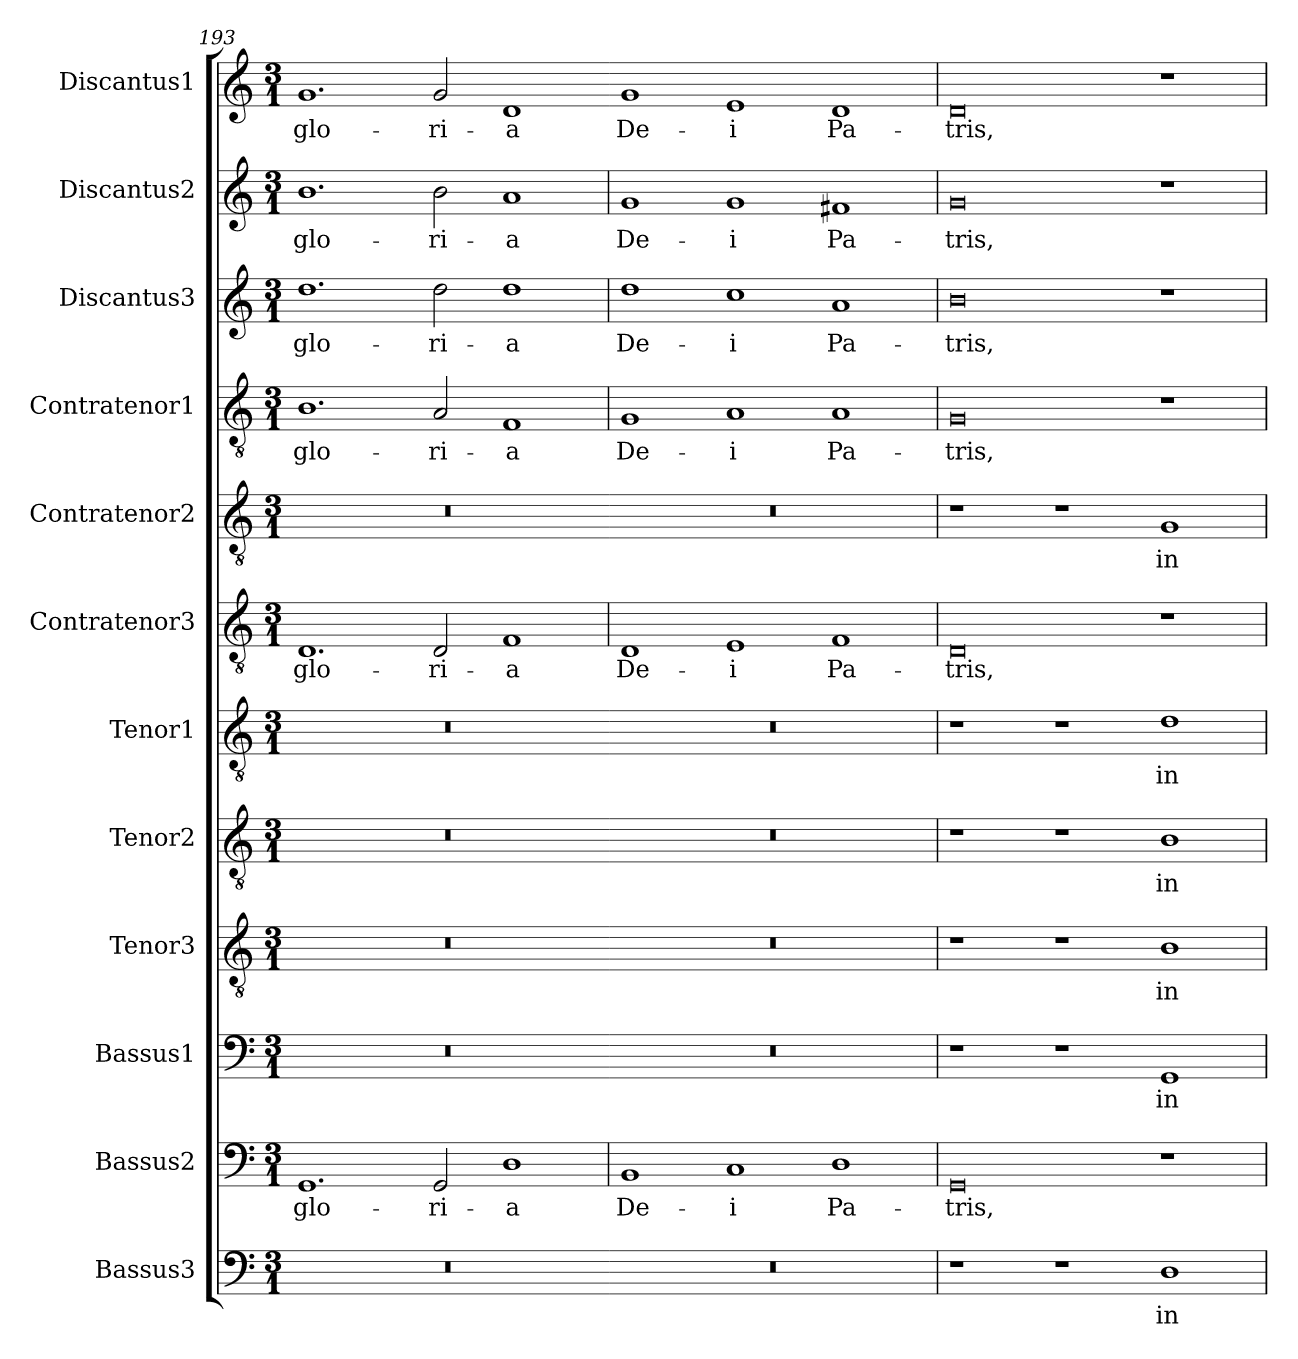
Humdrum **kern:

**kern	**text	**kern	**text	**kern	**text	**kern	**text	**kern	**text	**kern	**text	**kern	**text	**kern	**text	**kern	**text	**kern	**text	**kern	**text	**kern	**text
*part12	*part12	*part11	*part11	*part10	*part10	*part9	*part9	*part8	*part8	*part7	*part7	*part6	*part6	*part5	*part5	*part4	*part4	*part3	*part3	*part2	*part2	*part1	*part1
*staff12	*staff12	*staff11	*staff11	*staff10	*staff10	*staff9	*staff9	*staff8	*staff8	*staff7	*staff7	*staff6	*staff6	*staff5	*staff5	*staff4	*staff4	*staff3	*staff3	*staff2	*staff2	*staff1	*staff1
*I"Bassus3	*	*I"Bassus2	*	*I"Bassus1	*	*I"Tenor3	*	*I"Tenor2	*	*I"Tenor1	*	*I"Contratenor3	*	*I"Contratenor2	*	*I"Contratenor1	*	*I"Discantus3	*	*I"Discantus2	*	*I"Discantus1	*
*I'B3	*	*I'B2	*	*I'B1	*	*I'T3	*	*I'T2	*	*I'T1	*	*I'Ct3	*	*I'Ct2	*	*I'Ct1	*	*I'D3	*	*I'D2	*	*I'D1	*
*clefF4	*	*clefF4	*	*clefF4	*	*clefGv2	*	*clefGv2	*	*clefGv2	*	*clefGv2	*	*clefGv2	*	*clefGv2	*	*clefG2	*	*clefG2	*	*clefG2	*
*k[]	*	*k[]	*	*k[]	*	*k[]	*	*k[]	*	*k[]	*	*k[]	*	*k[]	*	*k[]	*	*k[]	*	*k[]	*	*k[]	*
*M3/1	*	*M3/1	*	*M3/1	*	*M3/1	*	*M3/1	*	*M3/1	*	*M3/1	*	*M3/1	*	*M3/1	*	*M3/1	*	*M3/1	*	*M3/1	*
=193	=193	=193	=193	=193	=193	=193	=193	=193	=193	=193	=193	=193	=193	=193	=193	=193	=193	=193	=193	=193	=193	=193	=193
0.r	.	1.GG	glo-	0.r	.	0.r	.	0.r	.	0.r	.	1.D	glo-	0.r	.	1.B	glo-	1.dd	glo-	1.b	glo-	1.g	glo-
.	.	2GG	-ri-	.	.	.	.	.	.	.	.	2D	-ri-	.	.	2A	-ri-	2dd	-ri-	2b	-ri-	2g	-ri-
.	.	1D	-a	.	.	.	.	.	.	.	.	1F	-a	.	.	1F	-a	1dd	-a	1a	-a	1d	-a
=194	=194-	=194	=194-	=194	=194-	=194	=194-	=194	=194-	=194	=194-	=194	=194-	=194	=194-	=194	=194-	=194	=194-	=194	=194-	=194-	=194-
0.r	.	1BB	De-	0.r	.	0.r	.	0.r	.	0.r	.	1D	De-	0.r	.	1G	De-	1dd	De-	1g	De-	1g	De-
.	.	1C	-i	.	.	.	.	.	.	.	.	1E	-i	.	.	1A	-i	1cc	-i	1g	-i	1e	-i
.	.	1D	Pa-	.	.	.	.	.	.	.	.	1F	Pa-	.	.	1A	Pa-	1a	Pa-	1f#X	Pa-	1d	Pa-
=195	=195	=195	=195	=195	=195	=195	=195	=195	=195	=195	=195	=195	=195	=195	=195	=195	=195	=195	=195	=195	=195	=195	=195
1r	.	0GG	-tris,	1r	.	1r	.	1r	.	1r	.	0D	-tris,	1r	.	0G	-tris,	0b	-tris,	0g	-tris,	0d	-tris,
1r	.	.	.	1r	.	1r	.	1r	.	1r	.	.	.	1r	.	.	.	.	.	.	.	.	.
1D	in	1r	.	1GG	in	1B	in	1B	in	1d	in	1r	.	1G	in	1r	.	1r	.	1r	.	1r	.
=	=	=	=	=	=	=	=	=	=	=	=	=	=	=	=	=	=	=	=	=	=	=	=
*-	*-	*-	*-	*-	*-	*-	*-	*-	*-	*-	*-	*-	*-	*-	*-	*-	*-	*-	*-	*-	*-	*-	*-
